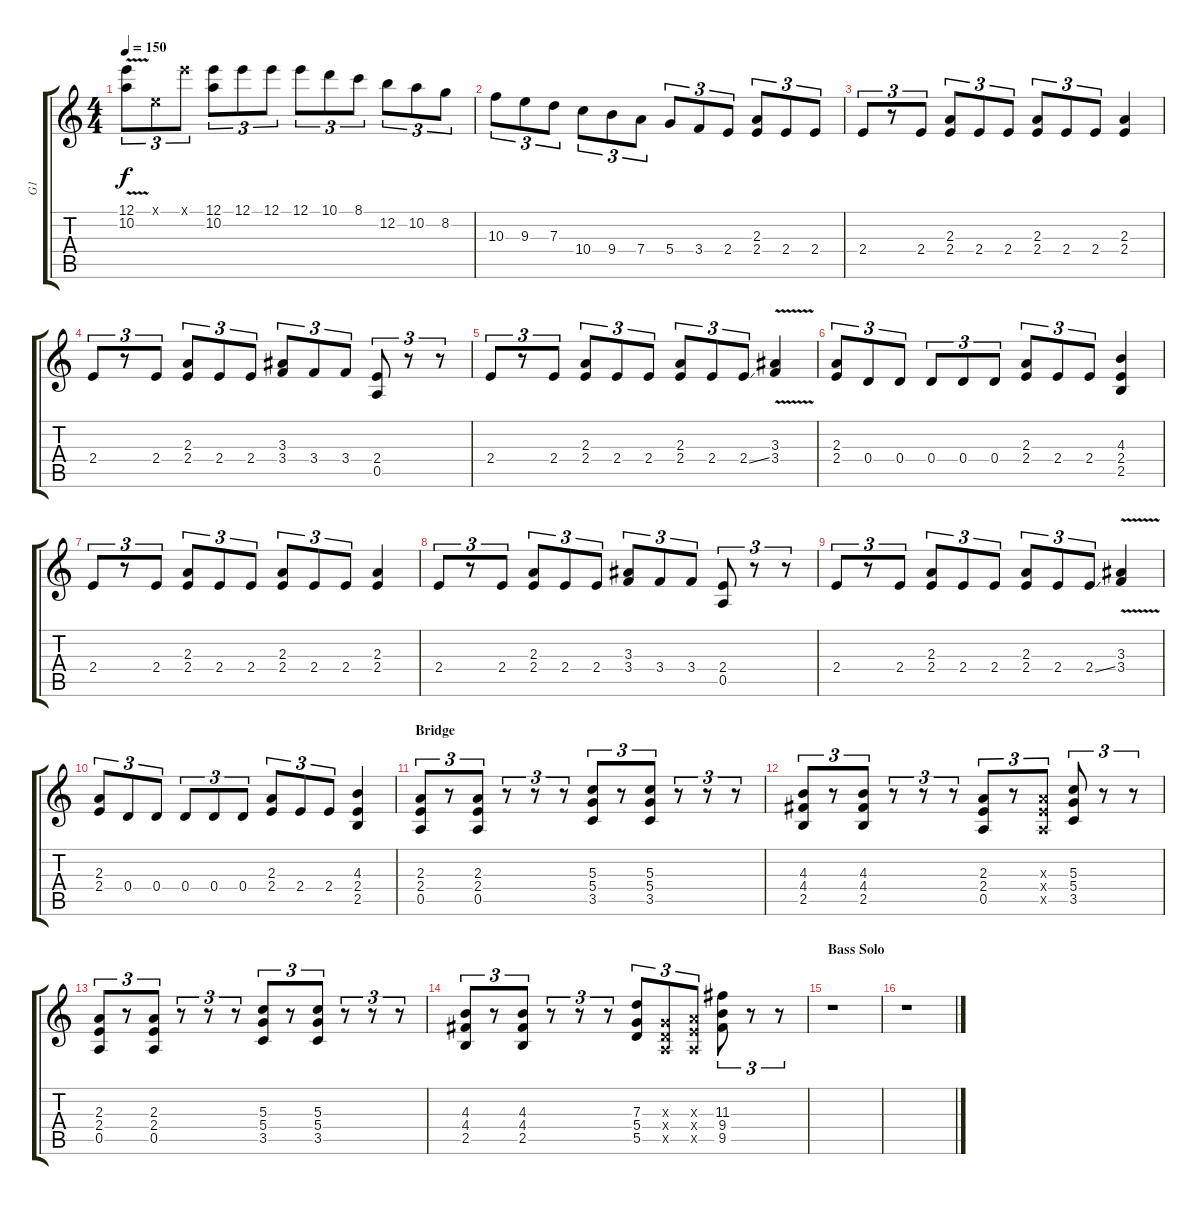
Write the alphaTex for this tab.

\track ("G1" "G1") {instrument distortionguitar}
\staff {score tabs}
\tuning (E4 B3 G3 D3 A2 D2) {hide}
\ts (4 4)
\tempo 150
\clef g2
\ks c
(12.1{v} 10.2).8{tu (3 2) dy f} 0.1{x}.8{tu (3 2)} 12.1{x}.8{tu (3 2)} (12.1 10.2).8{tu (3 2)} 12.1.8{tu (3 2)} 12.1.8{tu (3 2)} 12.1.8{tu (3 2)} 10.1.8{tu (3 2)} 8.1.8{tu (3 2)} 12.2.8{tu (3 2)} 10.2.8{tu (3 2)} 8.2.8{tu (3 2)} |
10.3.8{tu (3 2)} 9.3.8{tu (3 2)} 7.3.8{tu (3 2)} 10.4.8{tu (3 2)} 9.4.8{tu (3 2)} 7.4.8{tu (3 2)} 5.4.8{tu (3 2)} 3.4.8{tu (3 2)} 2.4.8{tu (3 2)} (2.3 2.4).8{tu (3 2)} 2.4.8{tu (3 2)} 2.4.8{tu (3 2)} |
2.4.8{tu (3 2) balance 0} r.8{tu (3 2)} 2.4.8{tu (3 2)} (2.3 2.4).8{tu (3 2)} 2.4.8{tu (3 2)} 2.4.8{tu (3 2)} (2.3 2.4).8{tu (3 2)} 2.4.8{tu (3 2)} 2.4.8{tu (3 2)} (2.3 2.4).4 |
2.4.8{tu (3 2)} r.8{tu (3 2)} 2.4.8{tu (3 2)} (2.3 2.4).8{tu (3 2)} 2.4.8{tu (3 2)} 2.4.8{tu (3 2)} (3.3 3.4).8{tu (3 2)} 3.4.8{tu (3 2)} 3.4.8{tu (3 2)} (2.4 0.5).8{tu (3 2)} r.8{tu (3 2)} r.8{tu (3 2)} |
2.4.8{tu (3 2)} r.8{tu (3 2)} 2.4.8{tu (3 2)} (2.3 2.4).8{tu (3 2)} 2.4.8{tu (3 2)} 2.4.8{tu (3 2)} (2.3 2.4).8{tu (3 2)} 2.4.8{tu (3 2)} 2.4{ss}.8{tu (3 2)} (3.3{v} 3.4{v}).4 |
(2.3 2.4).8{tu (3 2)} 0.4.8{tu (3 2)} 0.4.8{tu (3 2)} 0.4.8{tu (3 2)} 0.4.8{tu (3 2)} 0.4.8{tu (3 2)} (2.3 2.4).8{tu (3 2)} 2.4.8{tu (3 2)} 2.4.8{tu (3 2)} (4.3 2.4 2.5).4 |
2.4.8{tu (3 2)} r.8{tu (3 2)} 2.4.8{tu (3 2)} (2.3 2.4).8{tu (3 2)} 2.4.8{tu (3 2)} 2.4.8{tu (3 2)} (2.3 2.4).8{tu (3 2)} 2.4.8{tu (3 2)} 2.4.8{tu (3 2)} (2.3 2.4).4 |
2.4.8{tu (3 2)} r.8{tu (3 2)} 2.4.8{tu (3 2)} (2.3 2.4).8{tu (3 2)} 2.4.8{tu (3 2)} 2.4.8{tu (3 2)} (3.3 3.4).8{tu (3 2)} 3.4.8{tu (3 2)} 3.4.8{tu (3 2)} (2.4 0.5).8{tu (3 2)} r.8{tu (3 2)} r.8{tu (3 2)} |
2.4.8{tu (3 2)} r.8{tu (3 2)} 2.4.8{tu (3 2)} (2.3 2.4).8{tu (3 2)} 2.4.8{tu (3 2)} 2.4.8{tu (3 2)} (2.3 2.4).8{tu (3 2)} 2.4.8{tu (3 2)} 2.4{ss}.8{tu (3 2)} (3.3{v} 3.4{v}).4 |
(2.3 2.4).8{tu (3 2)} 0.4.8{tu (3 2)} 0.4.8{tu (3 2)} 0.4.8{tu (3 2)} 0.4.8{tu (3 2)} 0.4.8{tu (3 2)} (2.3 2.4).8{tu (3 2)} 2.4.8{tu (3 2)} 2.4.8{tu (3 2)} (4.3 2.4 2.5).4 |
\section ("" "Bridge")
(2.3 2.4 0.5).8{tu (3 2)} r.8{tu (3 2)} (2.3 2.4 0.5).8{tu (3 2)} r.8{tu (3 2)} r.8{tu (3 2)} r.8{tu (3 2)} (5.3 5.4 3.5).8{tu (3 2)} r.8{tu (3 2)} (5.3 5.4 3.5).8{tu (3 2)} r.8{tu (3 2)} r.8{tu (3 2)} r.8{tu (3 2)} |
(4.3 4.4 2.5).8{tu (3 2)} r.8{tu (3 2)} (4.3 4.4 2.5).8{tu (3 2)} r.8{tu (3 2)} r.8{tu (3 2)} r.8{tu (3 2)} (2.3 2.4 0.5).8{tu (3 2)} r.8{tu (3 2)} (2.3{x} 2.4{x} 0.5{x}).8{tu (3 2)} (5.3 5.4 3.5).8{tu (3 2)} r.8{tu (3 2)} r.8{tu (3 2)} |
(2.3 2.4 0.5).8{tu (3 2)} r.8{tu (3 2)} (2.3 2.4 0.5).8{tu (3 2)} r.8{tu (3 2)} r.8{tu (3 2)} r.8{tu (3 2)} (5.3 5.4 3.5).8{tu (3 2)} r.8{tu (3 2)} (5.3 5.4 3.5).8{tu (3 2)} r.8{tu (3 2)} r.8{tu (3 2)} r.8{tu (3 2)} |
(4.3 4.4 2.5).8{tu (3 2)} r.8{tu (3 2)} (4.3 4.4 2.5).8{tu (3 2)} r.8{tu (3 2)} r.8{tu (3 2)} r.8{tu (3 2)} (7.3 5.4 5.5).8{tu (3 2)} (0.3{x} 0.4{x} 0.5{x}).8{tu (3 2)} (2.3{x} 2.4{x} 0.5{x}).8{tu (3 2)} (11.3 9.4 9.5).8{tu (3 2)} r.8{tu (3 2)} r.8{tu (3 2)} |
\section ("" "Bass Solo")
r.1 |
r.1
